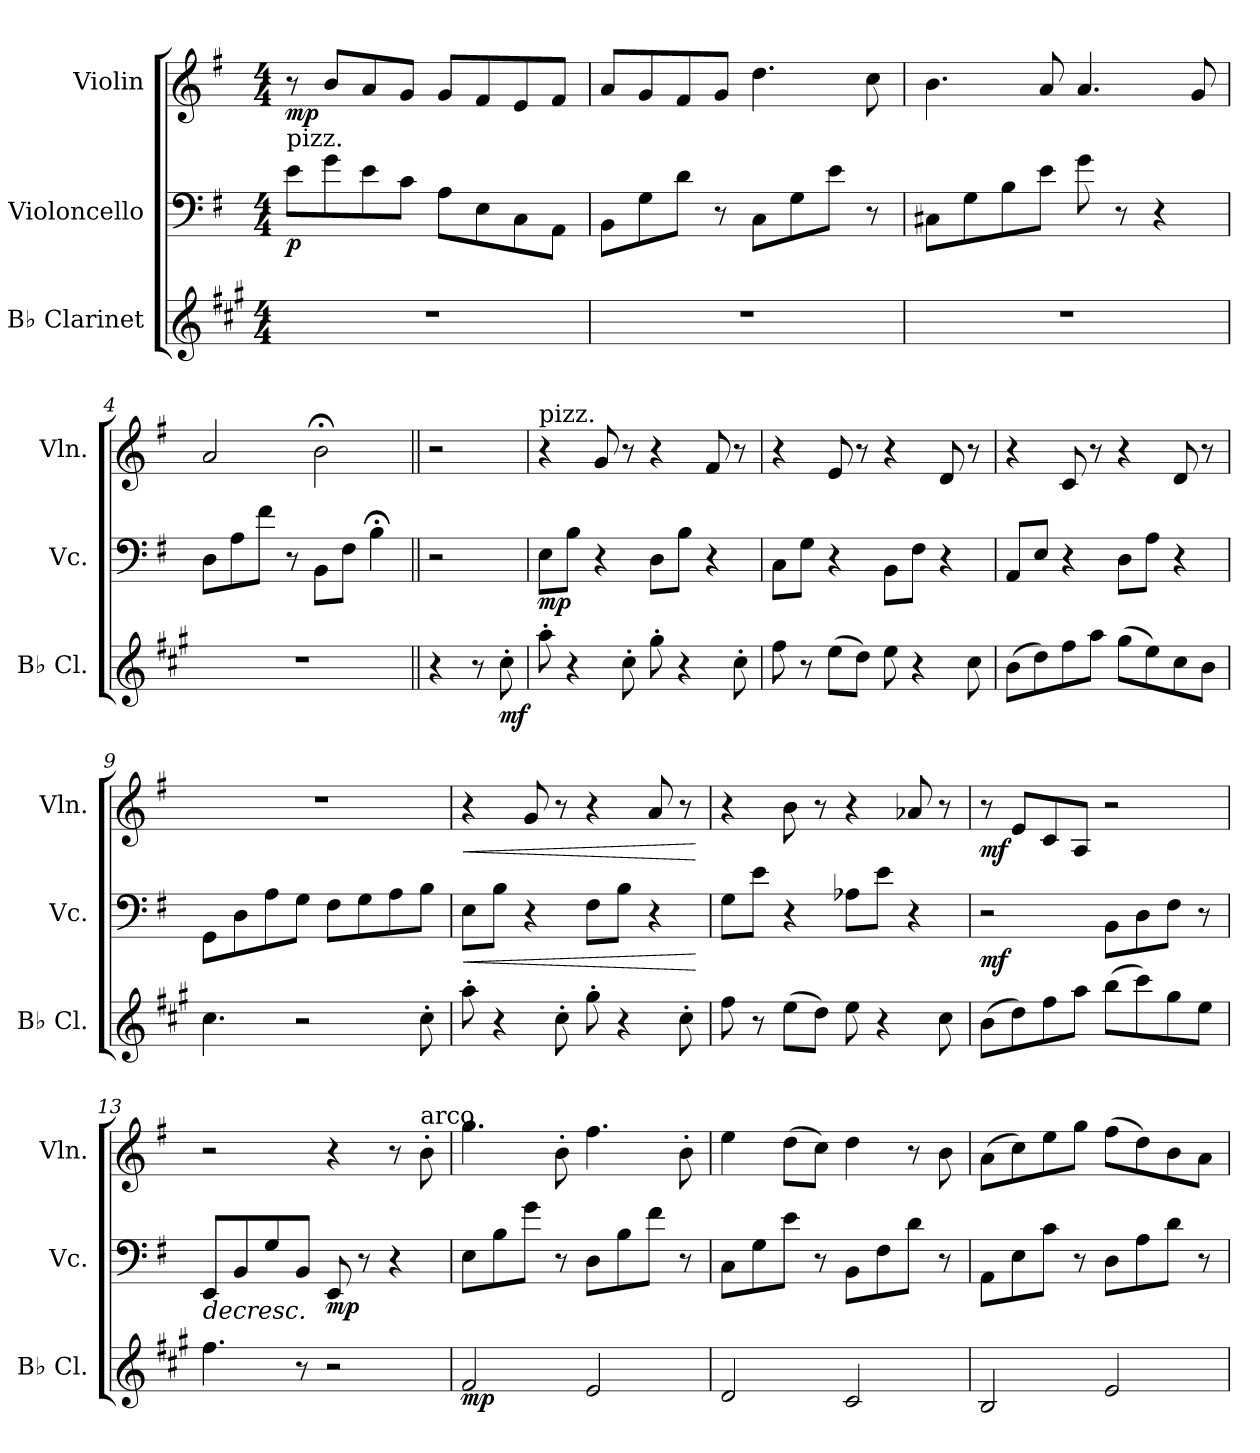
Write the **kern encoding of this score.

**kern	**dynam	**kern	**dynam	**kern	**dynam
*part3	*part3	*part2	*part2	*part1	*part1
*staff3	*staff3	*staff2	*staff2	*staff1	*staff1
*I"B♭ Clarinet	*	*I"Violoncello	*	*I"Violin	*
*I'B♭ Cl.	*	*I'Vc.	*	*I'Vln.	*
*clefG2	*	*clefF4	*	*clefG2	*
*ITrd1c2	*	*	*	*	*
*k[f#]	*	*k[f#]	*	*k[f#]	*
*M4/4	*	*M4/4	*	*M4/4	*
*MM80	*	*MM80	*	*MM80	*
=1	=1	=1	=1	=1	=1
!	!	!LO:TX:a:t=pizz.	!	!	!
!	!	!	!LO:DY:b	!	!LO:DY:b
1r	.	8e\L	p	8r	mp
.	.	8g\	.	8b/L	.
.	.	8e\	.	8a/	.
.	.	8c\J	.	8g/J	.
.	.	8A\L	.	8g/L	.
.	.	8E\	.	8f#/	.
.	.	8C\	.	8e/	.
.	.	8AA\J	.	8f#/J	.
=2	=2	=2	=2	=2	=2
1r	.	8BB\L	.	8a/L	.
.	.	8G\	.	8g/	.
.	.	8d\J	.	8f#/	.
.	.	8r	.	8g/J	.
.	.	8C\L	.	4.dd\	.
.	.	8G\	.	.	.
.	.	8e\J	.	.	.
.	.	8r	.	8cc\	.
=3	=3	=3	=3	=3	=3
1r	.	8C#X\L	.	4.b\	.
.	.	8G\	.	.	.
.	.	8B\	.	.	.
.	.	8e\J	.	8a/	.
.	.	8g\	.	4.a/	.
.	.	8r	.	.	.
.	.	4r	.	.	.
.	.	.	.	8g/	.
=4	=4	=4	=4	=4	=4
1r	.	8D\L	.	2a/	.
.	.	8A\	.	.	.
.	.	8f#\J	.	.	.
.	.	8r	.	.	.
.	.	8BB\L	.	2b;<\	.
.	.	8F#\J	.	.	.
.	.	4B;<\	.	.	.
=5||	=5||	=5||	=5||	=5||	=5||
*	*	*	*	*MM92	*
4r	.	2r	.	2r	.
8r	.	.	.	.	.
!	!LO:DY:b	!	!	!	!
8b'\	mf	.	.	.	.
!!LO:LB:g=z
=6	=6	=6	=6	=6	=6
!	!	!	!	!LO:TX:a:t=pizz.	!
!	!	!	!LO:DY:b	!	!
8gg'\	.	8E\L	mp	4r	.
4r	.	8B\J	.	.	.
.	.	4r	.	8g/	.
8b'\	.	.	.	8r	.
8ff#'\	.	8D\L	.	4r	.
4r	.	8B\J	.	.	.
.	.	4r	.	8f#/	.
8b'\	.	.	.	8r	.
=7	=7	=7	=7	=7	=7
8ee\	.	8C\L	.	4r	.
8r	.	8G\J	.	.	.
(8dd\L	.	4r	.	8e/	.
8cc\J)	.	.	.	8r	.
8dd\	.	8BB\L	.	4r	.
4r	.	8F#\J	.	.	.
.	.	4r	.	8d/	.
8b\	.	.	.	8r	.
=8	=8	=8	=8	=8	=8
(8a\L	.	8AA/L	.	4r	.
8cc\)	.	8E/J	.	.	.
8ee\	.	4r	.	8c/	.
8gg\J	.	.	.	8r	.
(8ff#\L	.	8D\L	.	4r	.
8dd\)	.	8A\J	.	.	.
8b\	.	4r	.	8d/	.
8a\J	.	.	.	8r	.
=9	=9	=9	=9	=9	=9
4.b\	.	8GG\L	.	1r	.
.	.	8D\	.	.	.
.	.	8A\	.	.	.
2r	.	8G\J	.	.	.
.	.	8F#\L	.	.	.
.	.	8G\	.	.	.
.	.	8A\	.	.	.
8b'\	.	8B\J	.	.	.
!!LO:LB:g=z
=10	=10	=10	=10	=10	=10
!	!	!	!LO:HP:b	!	!LO:HP:b
8gg'\	.	8E\L	<	4r	<
4r	.	8B\J	.	.	.
.	.	4r	.	8g/	.
8b'\	.	.	.	8r	.
8ff#'\	.	8F#\L	.	4r	.
4r	.	8B\J	.	.	.
.	.	4r	.	8a/	.
8b'\	.	.	.	8r	.
.	.	.	[	.	[
=11	=11	=11	=11	=11	=11
8ee\	.	8G\L	.	4r	.
8r	.	8e\J	.	.	.
(8dd\L	.	4r	.	8b\	.
8cc\J)	.	.	.	8r	.
8dd\	.	8A-X\L	.	4r	.
4r	.	8e\J	.	.	.
.	.	4r	.	8a-X/	.
8b\	.	.	.	8r	.
=12	=12	=12	=12	=12	=12
!	!	!	!LO:DY:b	!	!LO:DY:b
(8a\L	.	2r	mf	8r	mf
8cc\)	.	.	.	8e/L	.
8ee\	.	.	.	8c/	.
8gg\J	.	.	.	8A/J	.
(8aa\L	.	8BB\L	.	2r	.
8bb\)	.	8D\	.	.	.
8ff#\	.	8F#\J	.	.	.
8dd\J	.	8r	.	.	.
=13	=13	=13	=13	=13	=13
!	!	!	!LO:HP:b	!	!
4.ee\	.	8EE/L	>	2r	.
.	.	8BB/	.	.	.
.	.	8G/	.	.	.
8r	.	8BB/J	.	.	.
!	!	!	!LO:DY:b	!	!
2r	.	8EE/	mp	4r	.
.	.	8r	.	.	.
.	.	4r	.	8r	.
!	!	!	!	!LO:TX:a:t=arco	!
.	.	.	.	8b'\	.
.	.	.	]	.	.
!!LO:PB:g=z
=14	=14	=14	=14	=14	=14
!	!LO:DY:b	!	!	!	!
2e/	mp	8E\L	.	4.gg\	.
.	.	8B\	.	.	.
.	.	8g\J	.	.	.
.	.	8r	.	8b'\	.
2d/	.	8D\L	.	4.ff#\	.
.	.	8B\	.	.	.
.	.	8f#\J	.	.	.
.	.	8r	.	8b'\	.
=15	=15	=15	=15	=15	=15
2c/	.	8C\L	.	4ee\	.
.	.	8G\	.	.	.
.	.	8e\J	.	(8dd\L	.
.	.	8r	.	8cc\J)	.
2B/	.	8BB\L	.	4dd\	.
.	.	8F#\	.	.	.
.	.	8d\J	.	8r	.
.	.	8r	.	8b\	.
=16	=16	=16	=16	=16	=16
2A/	.	8AA\L	.	(8a\L	.
.	.	8E\	.	8cc\)	.
.	.	8c\J	.	8ee\	.
.	.	8r	.	8gg\J	.
2d/	.	8D\L	.	(8ff#\L	.
.	.	8A\	.	8dd\)	.
.	.	8d\J	.	8b\	.
.	.	8r	.	8a\J	.
=	=	=	=	=	=
*-	*-	*-	*-	*-	*-
